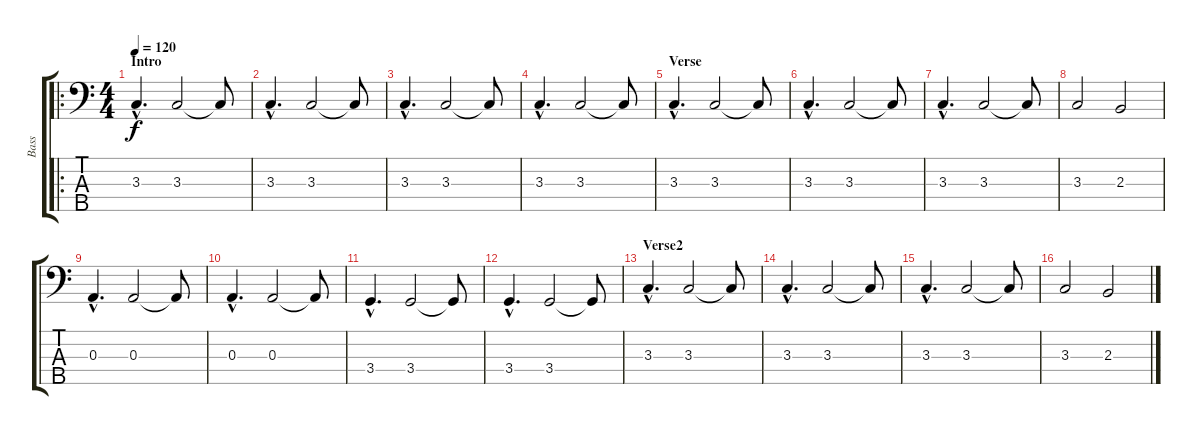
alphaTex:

\track ("Bass" "Bass") {instrument electricbassfinger}
\staff {score tabs}
\tuning (G2 D2 A1 E1 B0) {hide}
\ro
\ts (4 4)
\section ("" "Intro")
\tempo 120
\clef f4
\ks c
3.3{hac}.4{d dy f instrument electricbassfinger} 3.3.2 3.3{t}.8 |
3.3{hac}.4{d} 3.3.2 3.3{t}.8 |
3.3{hac}.4{d} 3.3.2 3.3{t}.8 |
3.3{hac}.4{d} 3.3.2 3.3{t}.8 |
\section ("" "Verse")
3.3{hac}.4{d} 3.3.2 3.3{t}.8 |
3.3{hac}.4{d} 3.3.2 3.3{t}.8 |
3.3{hac}.4{d} 3.3.2 3.3{t}.8 |
3.3.2 2.3.2 |
0.3{hac}.4{d} 0.3.2 0.3{t}.8 |
0.3{hac}.4{d} 0.3.2 0.3{t}.8 |
3.4{hac}.4{d} 3.4.2 3.4{t}.8 |
3.4{hac}.4{d} 3.4.2 3.4{t}.8 |
\section ("" "Verse2")
3.3{hac}.4{d} 3.3.2 3.3{t}.8 |
3.3{hac}.4{d} 3.3.2 3.3{t}.8 |
3.3{hac}.4{d} 3.3.2 3.3{t}.8 |
3.3.2 2.3.2
